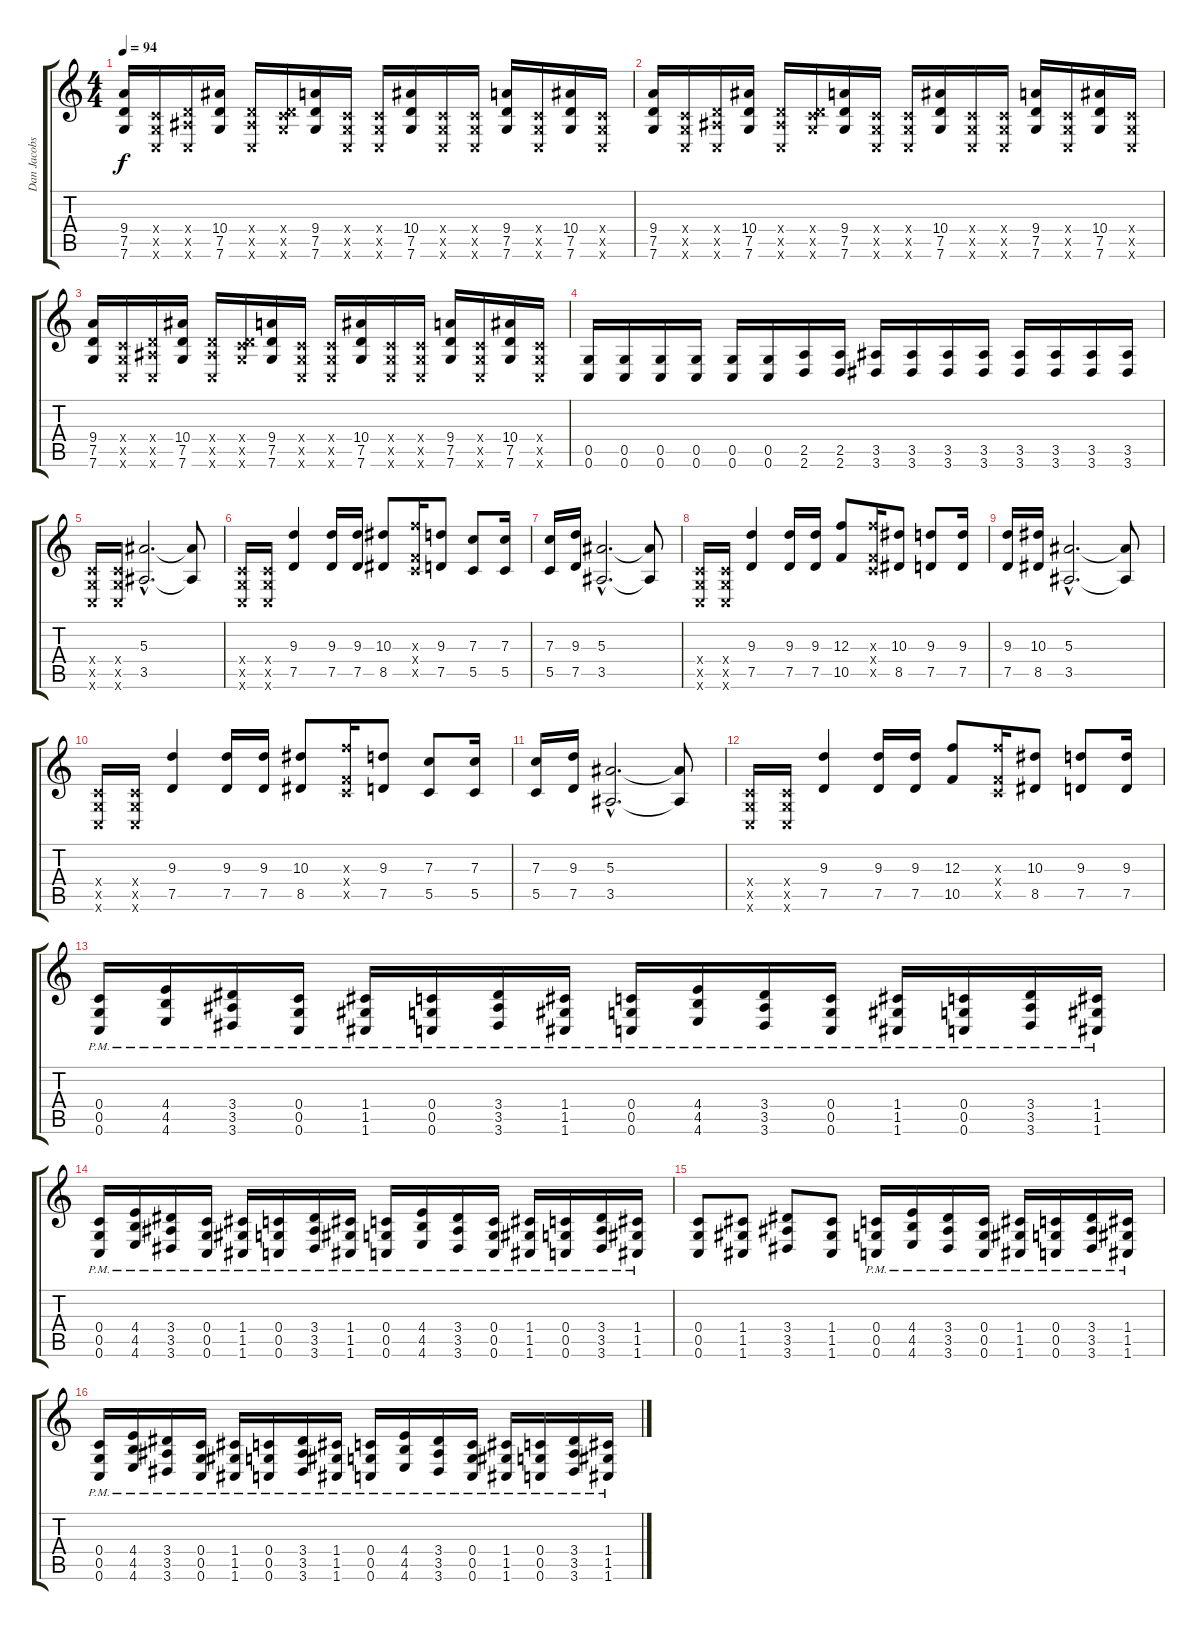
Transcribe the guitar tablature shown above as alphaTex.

\track ("Dan Jacobs      (lead)" "Dan Jacobs") {instrument distortionguitar}
\staff {score tabs}
\tuning (D4 A3 F3 C3 G2 C2) {hide}
\ts (4 4)
\tempo 94
\clef g2
\ks c
(9.4 7.5 7.6).16{dy f} (0.4{x} 0.5{x} 0.6{x}).16 (2.4{x} 3.5{x} 0.6{x}).16 (10.4 7.5 7.6).16 (2.4{x} 3.5{x} 0.6{x}).16 (0.4{x} 7.5{x} 7.6{x}).16 (9.4 7.5 7.6).16 (0.4{x} 0.5{x} 0.6{x}).16 (0.4{x} 0.5{x} 0.6{x}).16 (10.4 7.5 7.6).16 (0.4{x} 0.5{x} 0.6{x}).16 (0.4{x} 0.5{x} 0.6{x}).16 (9.4 7.5 7.6).16 (0.4{x} 0.5{x} 0.6{x}).16 (10.4 7.5 7.6).16 (0.4{x} 0.5{x} 0.6{x}).16 |
(9.4 7.5 7.6).16 (0.4{x} 0.5{x} 0.6{x}).16 (2.4{x} 3.5{x} 0.6{x}).16 (10.4 7.5 7.6).16 (2.4{x} 3.5{x} 0.6{x}).16 (0.4{x} 7.5{x} 7.6{x}).16 (9.4 7.5 7.6).16 (0.4{x} 0.5{x} 0.6{x}).16 (0.4{x} 0.5{x} 0.6{x}).16 (10.4 7.5 7.6).16 (0.4{x} 0.5{x} 0.6{x}).16 (0.4{x} 0.5{x} 0.6{x}).16 (9.4 7.5 7.6).16 (0.4{x} 0.5{x} 0.6{x}).16 (10.4 7.5 7.6).16 (0.4{x} 0.5{x} 0.6{x}).16 |
(9.4 7.5 7.6).16 (0.4{x} 0.5{x} 0.6{x}).16 (2.4{x} 3.5{x} 0.6{x}).16 (10.4 7.5 7.6).16 (2.4{x} 3.5{x} 0.6{x}).16 (0.4{x} 7.5{x} 7.6{x}).16 (9.4 7.5 7.6).16 (0.4{x} 0.5{x} 0.6{x}).16 (0.4{x} 0.5{x} 0.6{x}).16 (10.4 7.5 7.6).16 (0.4{x} 0.5{x} 0.6{x}).16 (0.4{x} 0.5{x} 0.6{x}).16 (9.4 7.5 7.6).16 (0.4{x} 0.5{x} 0.6{x}).16 (10.4 7.5 7.6).16 (0.4{x} 0.5{x} 0.6{x}).16 |
(0.5 0.6).16 (0.5 0.6).16 (0.5 0.6).16 (0.5 0.6).16 (0.5 0.6).16 (0.5 0.6).16 (2.5 2.6).16 (2.5 2.6).16 (3.5 3.6).16 (3.5 3.6).16 (3.5 3.6).16 (3.5 3.6).16 (3.5 3.6).16 (3.5 3.6).16 (3.5 3.6).16 (3.5 3.6).16 |
(0.4{x} 0.5{x} 0.6{x}).16 (0.4{x} 0.5{x} 0.6{x}).16 (5.3{hac} 3.5{hac}).2{d} (5.3{t} 3.5{t}).8 |
(0.4{x} 0.5{x} 0.6{x}).16 (0.4{x} 0.5{x} 0.6{x}).16 (9.3 7.5).4 (9.3 7.5).16 (9.3 7.5).16 (10.3 8.5).8 (12.3{x} 0.4{x} 10.5{x}).16 (9.3 7.5).8 (7.3 5.5).8 (7.3 5.5).16 |
(7.3 5.5).16 (9.3 7.5).16 (5.3{hac} 3.5{hac}).2{d} (5.3{t} 3.5{t}).8 |
(0.4{x} 0.5{x} 0.6{x}).16 (0.4{x} 0.5{x} 0.6{x}).16 (9.3 7.5).4 (9.3 7.5).16 (9.3 7.5).16 (12.3 10.5).8 (12.3{x} 0.4{x} 10.5{x}).16 (10.3 8.5).8 (9.3 7.5).8 (9.3 7.5).16 |
(9.3 7.5).16 (10.3 8.5).16 (5.3{hac} 3.5{hac}).2{d} (5.3{t} 3.5{t}).8 |
(0.4{x} 0.5{x} 0.6{x}).16 (0.4{x} 0.5{x} 0.6{x}).16 (9.3 7.5).4 (9.3 7.5).16 (9.3 7.5).16 (10.3 8.5).8 (12.3{x} 0.4{x} 10.5{x}).16 (9.3 7.5).8 (7.3 5.5).8 (7.3 5.5).16 |
(7.3 5.5).16 (9.3 7.5).16 (5.3{hac} 3.5{hac}).2{d} (5.3{t} 3.5{t}).8 |
(0.4{x} 0.5{x} 0.6{x}).16 (0.4{x} 0.5{x} 0.6{x}).16 (9.3 7.5).4 (9.3 7.5).16 (9.3 7.5).16 (12.3 10.5).8 (12.3{x} 0.4{x} 10.5{x}).16 (10.3 8.5).8 (9.3 7.5).8 (9.3 7.5).16 |
(0.4 0.5 0.6{pm}).16 (4.4 4.5 4.6{pm}).16 (3.4 3.5 3.6{pm}).16 (0.4 0.5 0.6{pm}).16 (1.4 1.5 1.6{pm}).16 (0.4 0.5 0.6{pm}).16 (3.4 3.5 3.6{pm}).16 (1.4 1.5 1.6{pm}).16 (0.4 0.5 0.6{pm}).16 (4.4 4.5 4.6{pm}).16 (3.4 3.5 3.6{pm}).16 (0.4 0.5 0.6{pm}).16 (1.4 1.5 1.6{pm}).16 (0.4 0.5 0.6{pm}).16 (3.4 3.5 3.6{pm}).16 (1.4 1.5 1.6{pm}).16 |
(0.4 0.5 0.6{pm}).16 (4.4 4.5 4.6{pm}).16 (3.4 3.5 3.6{pm}).16 (0.4 0.5 0.6{pm}).16 (1.4 1.5 1.6{pm}).16 (0.4 0.5 0.6{pm}).16 (3.4 3.5 3.6{pm}).16 (1.4 1.5 1.6{pm}).16 (0.4 0.5 0.6{pm}).16 (4.4 4.5 4.6{pm}).16 (3.4 3.5 3.6{pm}).16 (0.4 0.5 0.6{pm}).16 (1.4 1.5 1.6{pm}).16 (0.4 0.5 0.6{pm}).16 (3.4 3.5 3.6{pm}).16 (1.4 1.5 1.6{pm}).16 |
(0.4 0.5 0.6).8 (1.4 1.5 1.6).8 (3.4 3.5 3.6).8 (1.4 1.5 1.6).8 (0.4 0.5 0.6{pm}).16 (4.4 4.5 4.6{pm}).16 (3.4 3.5 3.6{pm}).16 (0.4 0.5 0.6{pm}).16 (1.4 1.5 1.6{pm}).16 (0.4 0.5 0.6{pm}).16 (3.4 3.5 3.6{pm}).16 (1.4 1.5 1.6{pm}).16 |
(0.4 0.5 0.6{pm}).16 (4.4 4.5 4.6{pm}).16 (3.4 3.5 3.6{pm}).16 (0.4 0.5 0.6{pm}).16 (1.4 1.5 1.6{pm}).16 (0.4 0.5 0.6{pm}).16 (3.4 3.5 3.6{pm}).16 (1.4 1.5 1.6{pm}).16 (0.4 0.5 0.6{pm}).16 (4.4 4.5 4.6{pm}).16 (3.4 3.5 3.6{pm}).16 (0.4 0.5 0.6{pm}).16 (1.4 1.5 1.6{pm}).16 (0.4 0.5 0.6{pm}).16 (3.4 3.5 3.6{pm}).16 (1.4 1.5 1.6{pm}).16
